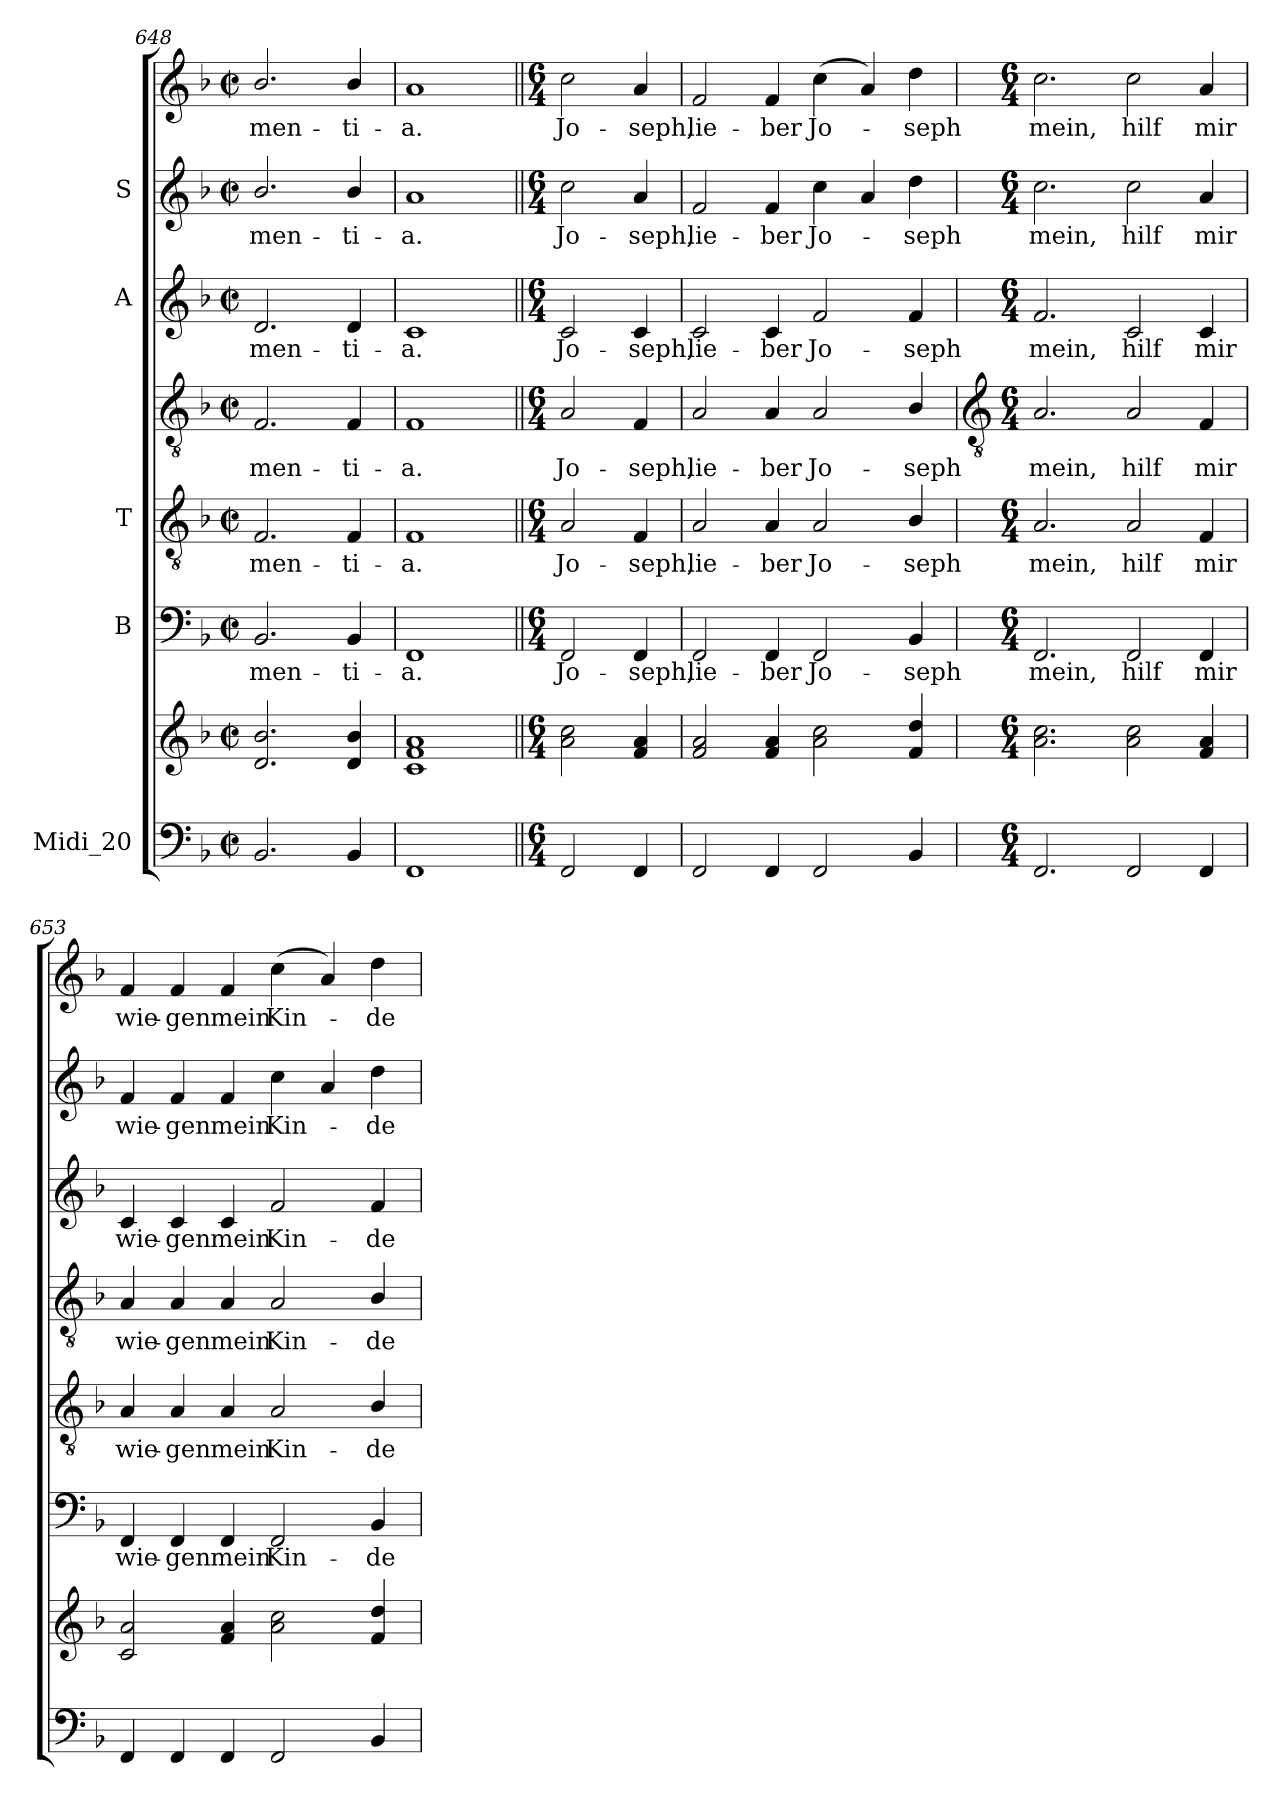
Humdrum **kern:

**kern	**kern	**kern	**text	**kern	**text	**kern	**text	**kern	**text	**kern	**text	**kern	**text
*part5	*part5	*part4	*part4	*part3	*part3	*part3	*part3	*part2	*part2	*part1	*part1	*part1	*part1
*staff8	*staff7	*staff6	*staff6	*staff5	*staff5	*staff4	*staff4	*staff3	*staff3	*staff2	*staff2	*staff1	*staff1
*I"Midi_20	*	*I"B	*	*I"T	*	*	*	*I"A	*	*I"S	*	*	*
*clefF4	*clefG2	*clefF4	*	*clefGv2	*	*clefGv2	*	*clefG2	*	*clefG2	*	*clefG2	*
*k[b-]	*k[b-]	*k[b-]	*	*k[b-]	*	*k[b-]	*	*k[b-]	*	*k[b-]	*	*k[b-]	*
*F:	*F:	*F:	*	*F:	*	*F:	*	*F:	*	*F:	*	*F:	*
*M2/2	*M2/2	*M2/2	*	*M2/2	*	*M2/2	*	*M2/2	*	*M2/2	*	*M2/2	*
*met(c|)	*met(c|)	*met(c|)	*	*met(c|)	*	*met(c|)	*	*met(c|)	*	*met(c|)	*	*met(c|)	*
=648	=648	=648	=648	=648	=648	=648	=648	=648	=648	=648	=648	=648	=648
!	!	!	!LO:LY:b	!	!LO:LY:b	!	!LO:LY:b	!	!LO:LY:b	!	!LO:LY:b	!	!LO:LY:b
2.BB-	2.d 2.b-	2.BB-	-men-	2.F	-men-	2.F	-men-	2.d	-men-	2.b-/	-men-	2.b-/	-men-
!	!	!	!LO:LY:b	!	!LO:LY:b	!	!LO:LY:b	!	!LO:LY:b	!	!LO:LY:b	!	!LO:LY:b
4BB-	4d 4b-	4BB-	-ti-	4F	-ti-	4F	-ti-	4d	-ti-	4b-/	-ti-	4b-/	-ti-
=649	=649	=649	=649	=649	=649	=649	=649	=649	=649	=649	=649	=649	=649
!	!	!	!LO:LY:b	!	!LO:LY:b	!	!LO:LY:b	!	!LO:LY:b	!	!LO:LY:b	!	!LO:LY:b
1FF	1c 1f 1a	1FF	-a.	1F	-a.	1F	-a.	1c	-a.	1a	-a.	1a	-a.
=650||	=650||	=650||	=650||	=650||	=650||	=650||	=650||	=650||	=650||	=650||	=650||	=650||	=650||
*M6/4	*M6/4	*M6/4	*	*M6/4	*	*M6/4	*	*M6/4	*	*M6/4	*	*M6/4	*
!	!	!	!LO:LY:b	!	!LO:LY:b	!	!LO:LY:b	!	!LO:LY:b	!	!LO:LY:b	!	!LO:LY:b
2FF	2a 2cc	2FF	Jo-	2A	Jo-	2A	Jo-	2c	Jo-	2cc	Jo-	2cc	Jo-
!	!	!	!LO:LY:b	!	!LO:LY:b	!	!LO:LY:b	!	!LO:LY:b	!	!LO:LY:b	!	!LO:LY:b
4FF	4f 4a	4FF	-seph,	4F	-seph,	4F	-seph,	4c	-seph,	4a	-seph,	4a	-seph,
=651	=651	=651	=651	=651	=651	=651	=651	=651	=651	=651	=651	=651	=651
!	!	!	!LO:LY:b	!	!LO:LY:b	!	!LO:LY:b	!	!LO:LY:b	!	!LO:LY:b	!	!LO:LY:b
2FF	2f 2a	2FF	lie-	2A	lie-	2A	lie-	2c	lie-	2f	lie-	2f	lie-
!	!	!	!LO:LY:b	!	!LO:LY:b	!	!LO:LY:b	!	!LO:LY:b	!	!LO:LY:b	!	!LO:LY:b
4FF	4f 4a	4FF	-ber	4A	-ber	4A	-ber	4c	-ber	4f	-ber	4f	-ber
!	!	!	!LO:LY:b	!	!LO:LY:b	!	!LO:LY:b	!	!LO:LY:b	!	!LO:LY:b	!	!LO:LY:b
2FF	2a 2cc	2FF	Jo-	2A	Jo-	2A	Jo-	2f	Jo-	4cc	Jo-	(<4cc	Jo-
.	.	.	.	.	.	.	.	.	.	4a	.	4a)	.
!	!	!	!LO:LY:b	!	!LO:LY:b	!	!LO:LY:b	!	!LO:LY:b	!	!LO:LY:b	!	!LO:LY:b
4BB-	4f 4dd	4BB-	-seph	4B-/	-seph	4B-/	-seph	4f	-seph	4dd	seph	4dd	seph
!!LO:LB:g=z
=652	=652	=652	=652	=652	=652	=652	=652	=652	=652	=652	=652	=652	=652
*	*	*	*	*	*	*clefGv2	*	*	*	*	*	*	*
*M6/4	*M6/4	*M6/4	*	*M6/4	*	*M6/4	*	*M6/4	*	*M6/4	*	*M6/4	*
!	!	!	!LO:LY:b	!	!LO:LY:b	!	!LO:LY:b	!	!LO:LY:b	!	!LO:LY:b	!	!LO:LY:b
2.FF	2.a 2.cc	2.FF	mein,	2.A	mein,	2.A	mein,	2.f	mein,	2.cc	mein,	2.cc	mein,
!	!	!	!LO:LY:b	!	!LO:LY:b	!	!LO:LY:b	!	!LO:LY:b	!	!LO:LY:b	!	!LO:LY:b
2FF	2a 2cc	2FF	hilf	2A	hilf	2A	hilf	2c	hilf	2cc	hilf	2cc	hilf
!	!	!	!LO:LY:b	!	!LO:LY:b	!	!LO:LY:b	!	!LO:LY:b	!	!LO:LY:b	!	!LO:LY:b
4FF	4f 4a	4FF	mir	4F	mir	4F	mir	4c	mir	4a	mir	4a	mir
=653	=653	=653	=653	=653	=653	=653	=653	=653	=653	=653	=653	=653	=653
!	!	!	!LO:LY:b	!	!LO:LY:b	!	!LO:LY:b	!	!LO:LY:b	!	!LO:LY:b	!	!LO:LY:b
4FF	2c 2a	4FF	wie-	4A	wie-	4A	wie-	4c	wie-	4f	wie-	4f	wie-
!	!	!	!LO:LY:b	!	!LO:LY:b	!	!LO:LY:b	!	!LO:LY:b	!	!LO:LY:b	!	!LO:LY:b
4FF	.	4FF	-gen	4A	-gen	4A	-gen	4c	-gen	4f	-gen	4f	-gen
!	!	!	!LO:LY:b	!	!LO:LY:b	!	!LO:LY:b	!	!LO:LY:b	!	!LO:LY:b	!	!LO:LY:b
4FF	4f 4a	4FF	mein	4A	mein	4A	mein	4c	mein	4f	mein	4f	mein
!	!	!	!LO:LY:b	!	!LO:LY:b	!	!LO:LY:b	!	!LO:LY:b	!	!LO:LY:b	!	!LO:LY:b
2FF	2a 2cc	2FF	Kin-	2A	Kin-	2A	Kin-	2f	Kin-	4cc	Kin-	(<4cc	Kin-
.	.	.	.	.	.	.	.	.	.	4a	.	4a)	.
!	!	!	!LO:LY:b	!	!LO:LY:b	!	!LO:LY:b	!	!LO:LY:b	!	!LO:LY:b	!	!LO:LY:b
4BB-	4f 4dd	4BB-	-de-	4B-/	-de-	4B-/	-de-	4f	-de-	4dd	de-	4dd	de-
=	=	=	=	=	=	=	=	=	=	=	=	=	=
*-	*-	*-	*-	*-	*-	*-	*-	*-	*-	*-	*-	*-	*-
